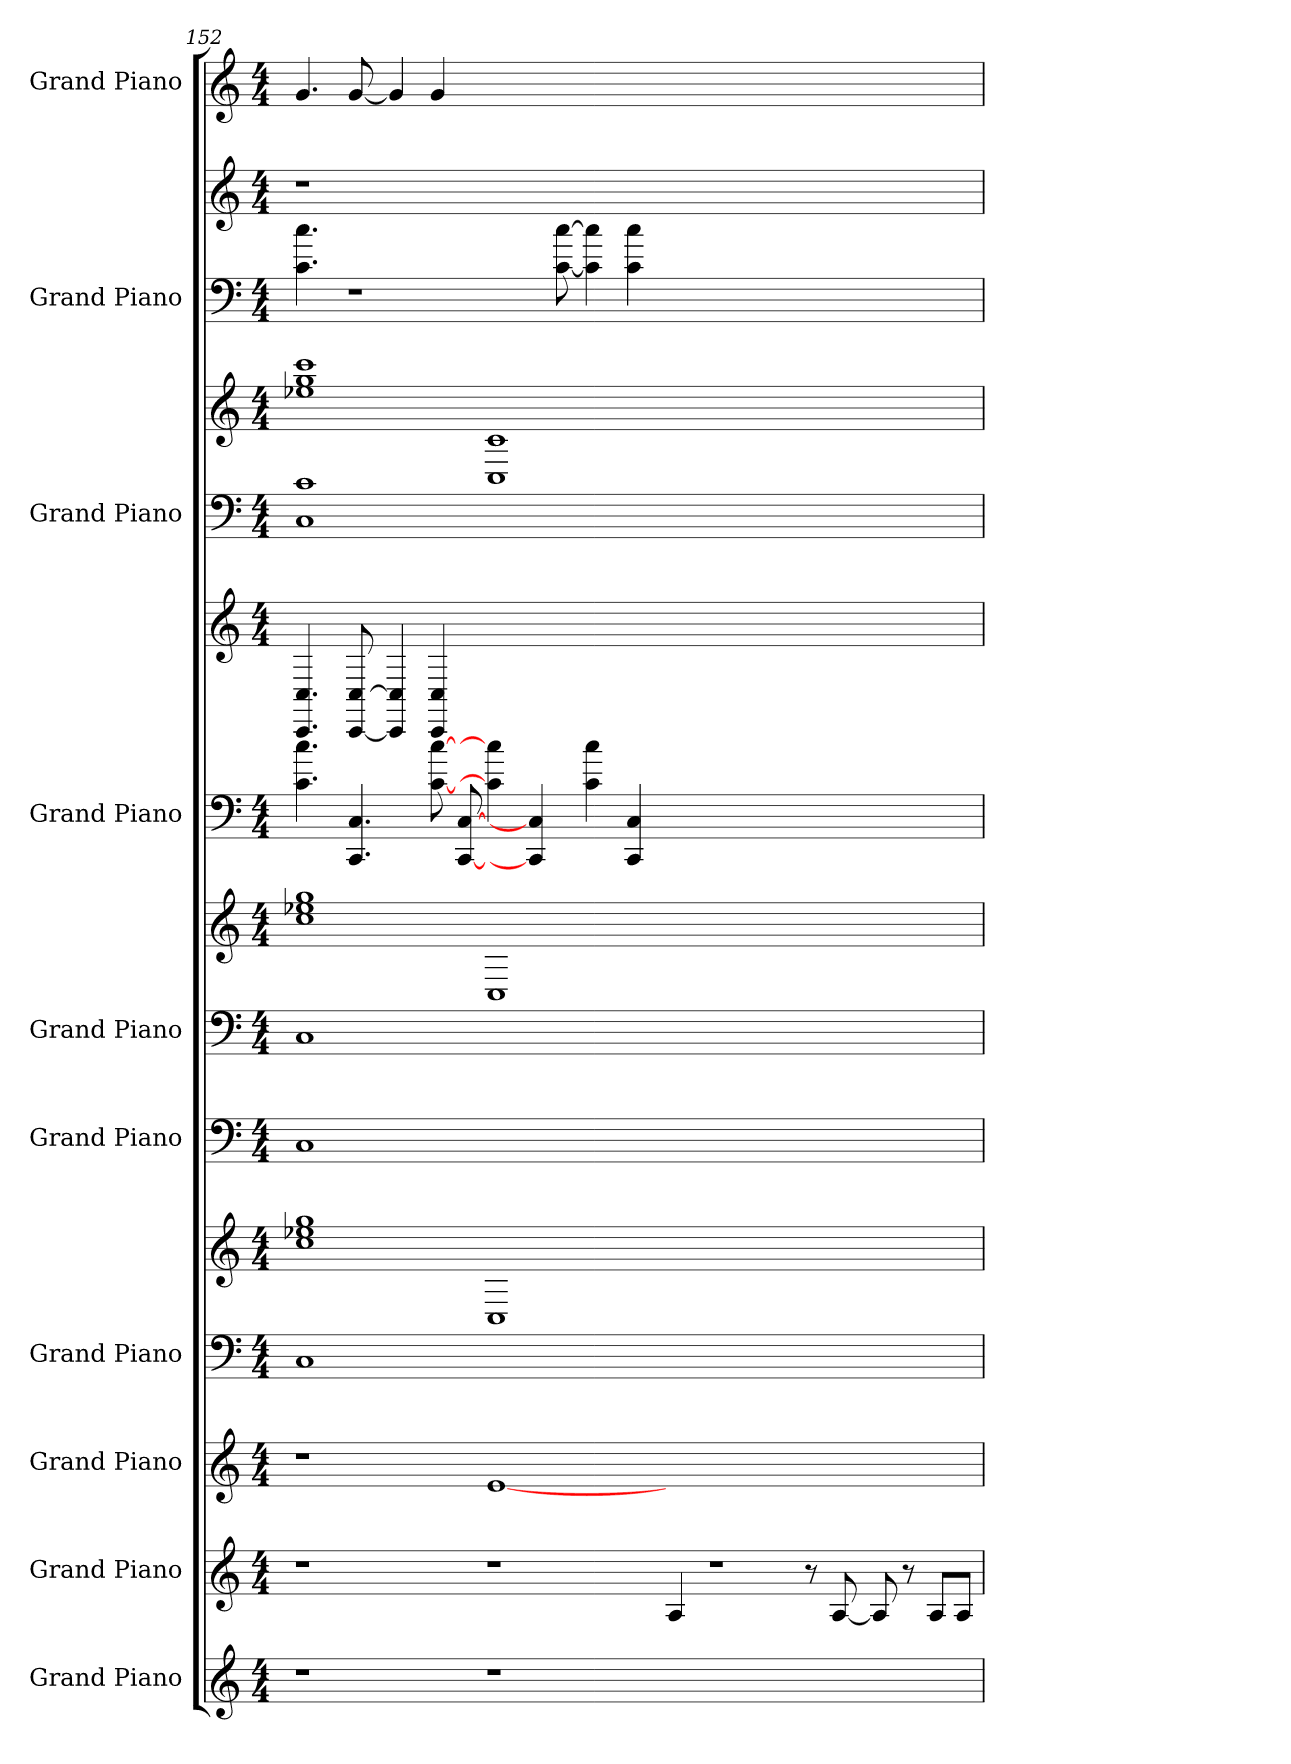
**kern	**kern	**kern	**kern	**kern	**kern	**kern	**kern	**kern	**kern	**kern	**kern	**kern	**kern	**kern
*part10	*part9	*part8	*part7	*part7	*part6	*part5	*part5	*part4	*part4	*part3	*part3	*part2	*part2	*part1
*staff15	*staff14	*staff13	*staff12	*staff11	*staff10	*staff9	*staff8	*staff7	*staff6	*staff5	*staff4	*staff3	*staff2	*staff1
*I"Grand Piano	*I"Grand Piano	*I"Grand Piano	*I"Grand Piano	*	*I"Grand Piano	*I"Grand Piano	*	*I"Grand Piano	*	*I"Grand Piano	*	*I"Grand Piano	*	*I"Grand Piano
*clefG2	*clefG2	*clefG2	*clefF4	*clefG2	*clefF4	*clefF4	*clefG2	*clefF4	*clefG2	*clefF4	*clefG2	*clefF4	*clefG2	*clefG2
*k[]	*k[]	*k[]	*k[]	*k[]	*k[]	*k[]	*k[]	*k[]	*k[]	*k[]	*k[]	*k[]	*k[]	*k[]
*C:	*C:	*C:	*C:	*C:	*C:	*C:	*C:	*C:	*C:	*C:	*C:	*C:	*C:	*C:
*M4/4	*M4/4	*M4/4	*M4/4	*M4/4	*M4/4	*M4/4	*M4/4	*M4/4	*M4/4	*M4/4	*M4/4	*M4/4	*M4/4	*M4/4
=152	=152	=152	=152	=152	=152	=152	=152	=152	=152	=152	=152	=152	=152	=152
1r	1r	1r	1C	1cc 1ee-X 1gg	1C	1C	1cc 1ee-X 1gg	4.c 4.cc	4.CC 4.C	1C 1c	1ee-X 1gg 1ccc	4.c 4.cc	1r	4.g
.	.	.	.	.	.	.	.	4.CC 4.C	[8CC [8C	.	.	1r	.	[8g
.	.	.	.	.	.	.	.	.	4CC] 4C]	.	.	.	.	4g]
.	.	.	.	.	.	.	.	[8c [8cc	4CC 4C	.	.	.	.	4g
.	.	.	.	.	.	.	.	[8CC [8C	.	.	.	.	.	.
1r	1r	[1e	0.ryy	1C	0.ryy	0.ryy	1C	4c] 4cc]	0.ryy	0.ryy	1C 1c	.	0.ryy	0.ryy
.	.	.	.	.	.	.	.	4CC] 4C]	.	.	.	.	.	.
.	.	.	.	.	.	.	.	.	.	.	.	[8c [8cc	.	.
.	.	.	.	.	.	.	.	4c 4cc	.	.	.	4c] 4cc]	.	.
.	.	.	.	.	.	.	.	4CC 4C	.	.	.	4c 4cc	.	.
0ryy	4A	0ryy	.	0ryy	.	.	0ryy	0ryy	.	.	0ryy	0ryy	.	.
.	1r	.	.	.	.	.	.	.	.	.	.	.	.	.
.	8r	.	.	.	.	.	.	.	.	.	.	.	.	.
.	[8A	.	.	.	.	.	.	.	.	.	.	.	.	.
.	8A]	.	.	.	.	.	.	.	.	.	.	.	.	.
.	8r	.	.	.	.	.	.	.	.	.	.	.	.	.
.	8AL	.	.	.	.	.	.	.	.	.	.	.	.	.
.	8AJ	.	.	.	.	.	.	.	.	.	.	.	.	.
=	=	=	=	=	=	=	=	=	=	=	=	=	=	=
*-	*-	*-	*-	*-	*-	*-	*-	*-	*-	*-	*-	*-	*-	*-
